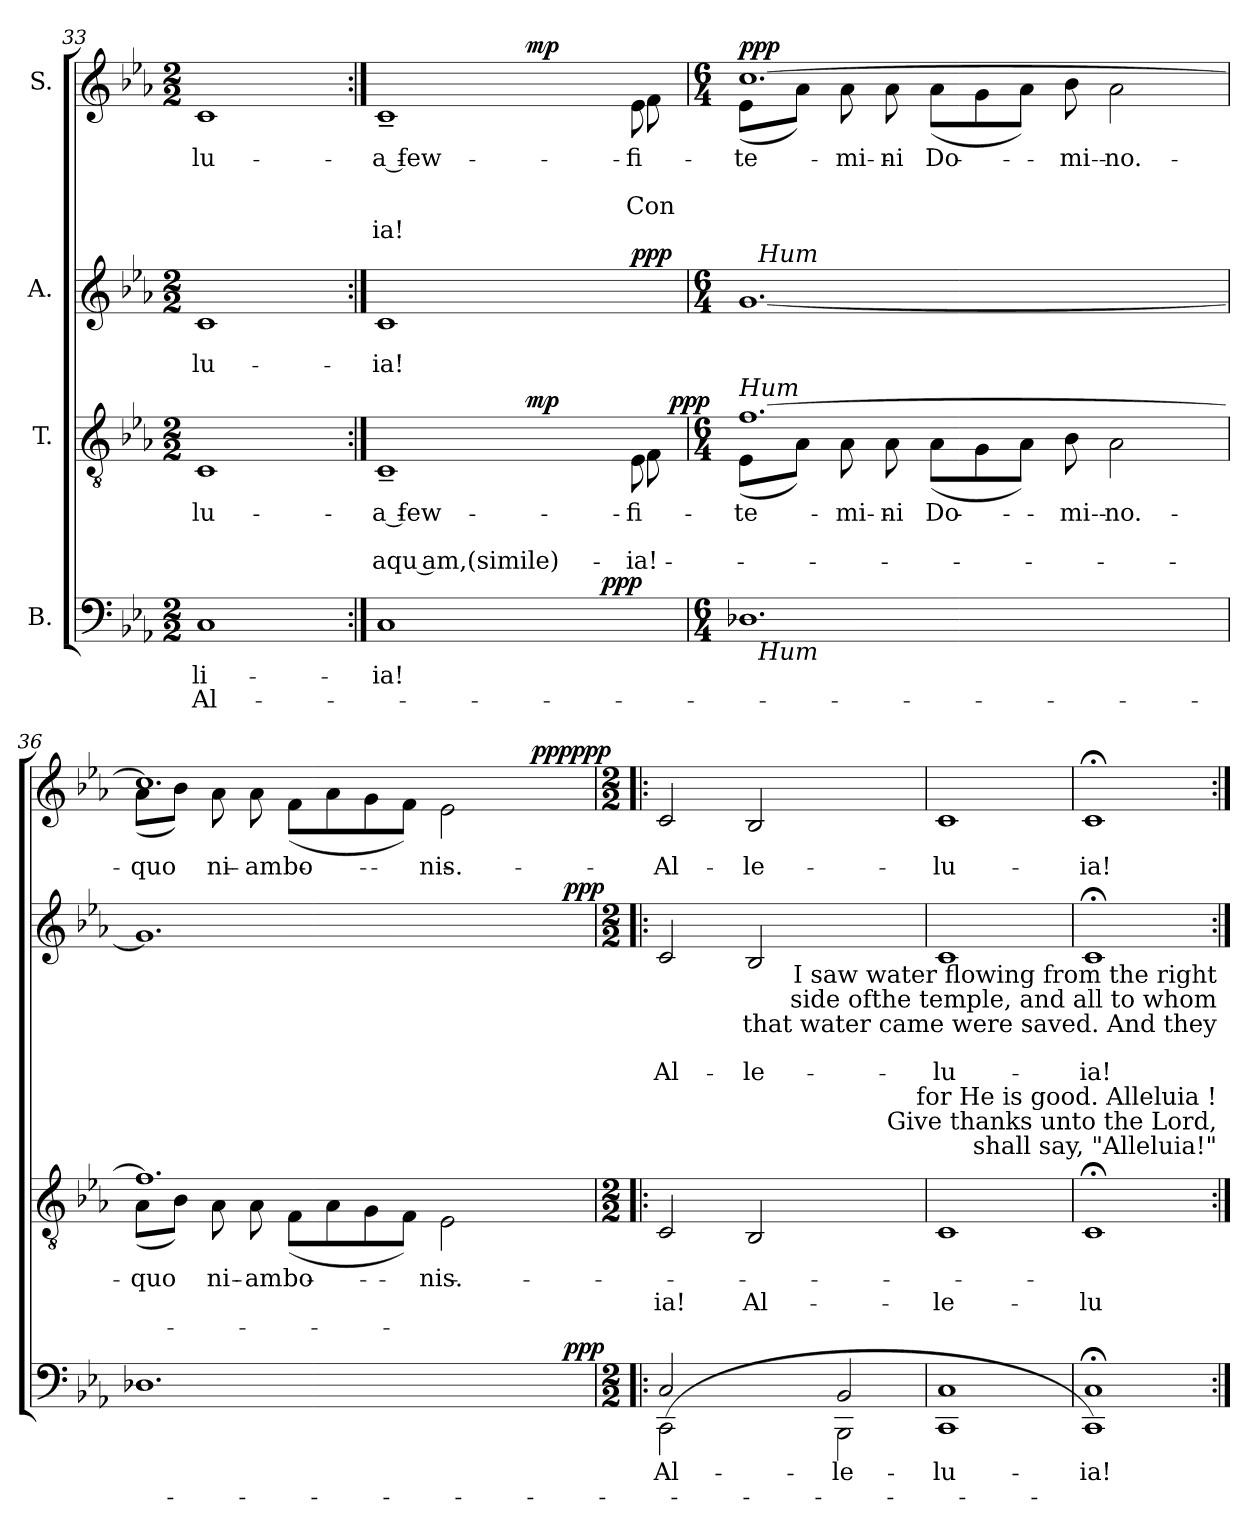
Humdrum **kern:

**kern	**text	**text	**dynam	**kern	**text	**text	**text	**dynam	**kern	**text	**text	**dynam	**kern	**text	**text	**text	**text	**dynam
*part4	*part4	*part4	*part4	*part3	*part3	*part3	*part3	*part3	*part2	*part2	*part2	*part2	*part1	*part1	*part1	*part1	*part1	*part1
*staff4	*staff4	*staff4	*staff4	*staff3	*staff3	*staff3	*staff3	*staff3	*staff2	*staff2	*staff2	*staff2	*staff1	*staff1	*staff1	*staff1	*staff1	*staff1
*I"B.	*	*	*	*I"T.	*	*	*	*	*I"A.	*	*	*	*I"S.	*	*	*	*	*
*clefF4	*	*	*	*clefGv2	*	*	*	*	*clefG2	*	*	*	*clefG2	*	*	*	*	*
*k[b-e-a-]	*	*	*	*k[b-e-a-]	*	*	*	*	*k[b-e-a-]	*	*	*	*k[b-e-a-]	*	*	*	*	*
*E-:	*	*	*	*E-:	*	*	*	*	*E-:	*	*	*	*E-:	*	*	*	*	*
*M2/2	*	*	*	*M2/2	*	*	*	*	*M2/2	*	*	*	*M2/2	*	*	*	*	*
=33	=33	=33	=33	=33	=33	=33	=33	=33	=33	=33	=33	=33	=33	=33	=33	=33	=33	=33
!	!LO:LY:b:rj	!LO:LY:b:rj	!	!	!LO:LY:b	!	!	!	!	!	!LO:LY:b	!	!	!LO:LY:b	!	!	!	!
1C	-li-	Al-	.	1C	-lu-	.	.	.	1c	.	-lu-	.	1c	-lu-	.	.	.	.
=34:|!	=34:|!	=34:|!	=34:|!	=34:|!	=34:|!	=34:|!	=34:|!	=34:|!	=34:|!	=34:|!	=34:|!	=34:|!	=34:|!	=34:|!	=34:|!	=34:|!	=34:|!	=34:|!
!	!LO:LY:b	!	!	!	!LO:LY:b	!	!LO:LY:b	!	!	!	!LO:LY:b	!	!	!LO:LY:b	!	!	!LO:LY:b	!
*^	*	*	*	*^	*	*	*	*	*^	*	*	*	*^	*	*	*	*	*
*	*	*	*	*	*	*^	*	*	*	*	*	*	*	*	*	*	*^	*	*	*	*	*
*	*	*	*	*	*	*	*^	*	*	*	*	*	*	*	*	*	*	*	*^	*	*	*	*	*
1C	2ryy	-ia!	.	.	2ryy	1C~<	2..ryy	2..ryy	-a few	.	-aqu am,(simile)-	.	1c	2..ryy	.	-ia!	.	2ryy	1c~<	2..ryy	2..ryy	-a few	.	.	ia!	.
.	4ryy	.	.	.	8ryy	.	.	.	.	.	.	.	.	.	.	.	.	8ryy	.	.	.	.	.	.	.	.
!	!	!	!	!	!	!	!	!	!	!	!	!LO:DY:a	!	!	!	!	!	!	!	!	!	!	!	!	!	!LO:DY:a
.	.	.	.	.	4ryy	.	.	.	.	.	.	mp	.	.	.	.	.	4.ryy	.	.	.	.	.	.	.	mp
.	16ryy	.	.	.	.	.	.	.	.	.	.	.	.	.	.	.	.	.	.	.	.	.	.	.	.	.
!	!	!	!	!LO:DY:b	!	!	!	!	!	!	!	!	!	!	!	!	!	!	!	!	!	!	!	!	!	!
.	8.ryy	.	.	ppp	.	.	.	.	.	.	.	.	.	.	.	.	.	.	.	.	.	.	.	.	.	.
!	!	!	!	!	!	!	!	!	!LO:LY:b:rj	!	!LO:LY:b:rj	!	!	!	!	!	!	!	!	!	!	!	!	!	!	!
!	!	!	!	!	!	!	!	!	!LO:LY:b:rj	!	!	!	!	!	!	!	!	!	!	!	!	!LO:LY:b:rj	!	!LO:LY:b:rj	!	!
!	!	!	!	!	!	!	!	!	!	!	!	!	!	!	!	!	!LO:DY:a	!	!	!	!	!LO:LY:b:rj	!	!	!	!
.	.	.	.	.	16.ryy	.	8E-\	8F\	fi-	.	-ia!	.	.	8ryy	.	.	ppp	.	.	8e-\	8f\	fi-	.	Con-	.	.
!	!	!	!	!	!	!	!	!	!	!	!	!LO:DY:a	!	!	!	!	!	!	!	!	!	!	!	!	!	!
.	.	.	.	.	32ryy	.	.	.	.	.	.	ppp	.	.	.	.	.	.	.	.	.	.	.	.	.	.
*	*	*	*	*	*v	*v	*v	*v	*	*	*	*	*	*	*	*	*	*v	*v	*v	*v	*	*	*	*	*
=35	=35	=35	=35	=35	=35	=35	=35	=35	=35	=35	=35	=35	=35	=35	=35	=35	=35	=35	=35	=35
*M6/4	*	*	*	*	*M6/4	*	*	*	*	*M6/4	*	*	*	*	*M6/4	*	*	*	*	*
*	*	*	*	*	*^	*	*	*	*	*	*	*	*	*	*	*	*	*	*	*
!	!	!	!	!	!LO:TX:a:i:t=Hum	!	!	!	!	!	!	!	!	!	!	!	!	!	!	!	!
!	!	!	!	!	!	!	!LO:LY:b	!	!	!	!	!	!	!	!	!	!LO:LY:b	!	!	!	!LO:DY:a
*	*	*	*	*	*	*	*	*	*	*	*	*	*	*	*	*^	*	*	*	*	*
1.D-X	32ryy	.	.	.	[<1.f	(>8E-\L	-te-	.	.	.	[<1.g	32ryy	.	.	.	[<1.cc	(<8e-\L	-te-	.	.	.	ppp
!	!	!	!	!	!	!	!	!	!	!	!	!LO:TX:a:i:t=Hum	!	!	!	!	!	!	!	!	!	!
!	!LO:TX:b:i:t=Hum	!	!	!	!	!	!	!	!	!	!	!	!	!	!	!	!	!	!	!	!	!
.	1ryy	.	.	.	.	.	.	.	.	.	.	1ryy	.	.	.	.	.	.	.	.	.	.
.	.	.	.	.	.	8A-\J)	.	.	.	.	.	.	.	.	.	.	8a-\J)	.	.	.	.	.
!	!	!	!	!	!	!	!LO:LY:b	!	!	!	!	!	!	!	!	!	!	!LO:LY:b	!	!	!	!
.	.	.	.	.	.	8A-\	-mi-	.	.	.	.	.	.	.	.	.	8a-\	-mi-	.	.	.	.
!	!	!	!	!	!	!	!LO:LY:b	!	!	!	!	!	!	!	!	!	!	!LO:LY:b	!	!	!	!
.	.	.	.	.	.	8A-\	-ni	.	.	.	.	.	.	.	.	.	8a-\	-ni	.	.	.	.
!	!	!	!	!	!	!	!LO:LY:b	!	!	!	!	!	!	!	!	!	!	!LO:LY:b	!	!	!	!
.	.	.	.	.	.	(>8A-\L	Do-	.	.	.	.	.	.	.	.	.	(>8a-\L	Do-	.	.	.	.
.	.	.	.	.	.	8G\	.	.	.	.	.	.	.	.	.	.	8g\	.	.	.	.	.
.	.	.	.	.	.	8A-\J)	.	.	.	.	.	.	.	.	.	.	8a-\J)	.	.	.	.	.
!	!	!	!	!	!	!	!LO:LY:b	!	!	!	!	!	!	!	!	!	!	!LO:LY:b	!	!	!	!
.	.	.	.	.	.	8B-\	-mi-	.	.	.	.	.	.	.	.	.	8b-\	-mi-	.	.	.	.
!	!	!	!	!	!	!	!LO:LY:b	!	!	!	!	!	!	!	!	!	!	!LO:LY:b	!	!	!	!
.	.	.	.	.	.	2A-\	-no.	.	.	.	.	.	.	.	.	.	2a-\	-no.	.	.	.	.
.	4...ryy	.	.	.	.	.	.	.	.	.	.	4...ryy	.	.	.	.	.	.	.	.	.	.
!!LO:LB:g=z
=36	=36	=36	=36	=36	=36	=36	=36	=36	=36	=36	=36	=36	=36	=36	=36	=36	=36	=36	=36	=36	=36	=36
!	!	!	!	!	!	!	!LO:LY:b	!	!	!	!	!	!	!	!	!	!	!LO:LY:b	!	!	!	!
*	*	*	*	*	*	*	*	*	*	*	*	*	*	*	*	*	*^	*	*	*	*	*
1.D-X	1ryy	.	.	.	1.f]	(<8A-\L	quo-	.	.	.	1.g]	1ryy	.	.	.	1.cc]	(<8a-\L	1ryy	quo-	.	.	.	.
.	.	.	.	.	.	8B-\J)	.	.	.	.	.	.	.	.	.	.	8b-\J)	.	.	.	.	.	.
!	!	!	!	!	!	!	!LO:LY:b	!	!	!	!	!	!	!	!	!	!	!	!LO:LY:b	!	!	!	!
.	.	.	.	.	.	8A-\	-ni-	.	.	.	.	.	.	.	.	.	8a-\	.	-ni-	.	.	.	.
!	!	!	!	!	!	!	!LO:LY:b:rj	!	!	!	!	!	!	!	!	!	!	!	!LO:LY:b:rj	!	!	!	!
.	.	.	.	.	.	8A-\	-am	.	.	.	.	.	.	.	.	.	8a-\	.	-am	.	.	.	.
!	!	!	!	!	!	!	!LO:LY:b	!	!	!	!	!	!	!	!	!	!	!	!LO:LY:b	!	!	!	!
.	.	.	.	.	.	(>8F\L	bo-	.	.	.	.	.	.	.	.	.	(>8f\L	.	bo-	.	.	.	.
.	.	.	.	.	.	8A-\	.	.	.	.	.	.	.	.	.	.	8a-\	.	.	.	.	.	.
.	.	.	.	.	.	8G\	.	.	.	.	.	.	.	.	.	.	8g\	.	.	.	.	.	.
.	.	.	.	.	.	8F\J)	.	.	.	.	.	.	.	.	.	.	8f\J)	.	.	.	.	.	.
!	!	!	!	!	!	!	!LO:LY:b	!	!	!	!	!	!	!	!	!	!	!	!LO:LY:b	!	!	!	!
.	4..ryy	.	.	.	.	2E-\	-nis.	.	.	.	.	4..ryy	.	.	.	.	2e-\	4ryy	-nis.	.	.	.	.
.	.	.	.	.	.	.	.	.	.	.	.	.	.	.	.	.	.	16.ryy	.	.	.	.	.
!	!	!	!	!	!	!	!	!	!	!	!	!	!	!	!	!	!	!	!	!	!	!	!LO:DY:a
!	!	!	!	!	!	!	!	!	!	!	!	!	!	!	!	!	!	!	!	!	!	!	!LO:DY:n=1:b
.	.	.	.	.	.	.	.	.	.	.	.	.	.	.	.	.	.	8ryy	.	.	.	.	ppp ppp
!	!	!	!	!LO:DY:a	!	!	!	!	!	!	!	!	!	!	!LO:DY:b	!	!	!	!	!	!	!	!
.	16ryy	.	.	ppp	.	.	.	.	.	.	.	16ryy	.	.	ppp	.	.	.	.	.	.	.	.
.	.	.	.	.	.	.	.	.	.	.	.	.	.	.	.	.	.	32ryy	.	.	.	.	.
*	*	*	*	*	*v	*v	*	*	*	*	*	*	*	*	*	*v	*v	*v	*	*	*	*	*
*	*	*	*	*	*	*	*	*	*	*v	*v	*	*	*	*	*	*	*	*	*
=37!|:	=37!|:	=37!|:	=37!|:	=37!|:	=37!|:	=37!|:	=37!|:	=37!|:	=37!|:	=37!|:	=37!|:	=37!|:	=37!|:	=37!|:	=37!|:	=37!|:	=37!|:	=37!|:	=37!|:
*M2/2	*	*	*	*	*M2/2	*	*	*	*	*M2/2	*	*	*	*M2/2	*	*	*	*	*
*	*	*	*	*	*^	*	*	*	*	*^	*	*	*	*^	*	*	*	*	*
*	*	*	*	*	*	*	*	*	*	*	*	*	*	*	*	*	*^	*	*	*	*	*
!	!	!LO:LY:b	!	!	!	!	!	!LO:LY:b	!	!	!	!	!	!LO:LY:b	!	!	!	!	!LO:LY:b	!	!	!	!
*	*	*	*	*	*v	*v	*	*	*	*	*	*	*	*	*	*v	*v	*v	*	*	*	*	*
*	*	*	*	*	*	*	*	*	*	*v	*v	*	*	*	*	*	*	*	*	*
2C/	(<2CC\	Al-	.	.	2C/	.	-ia!	.	.	2c/	.	Al-	.	2c/	Al-	.	.	.	.
!	!	!	!	!	!	!	!LO:LY:b	!	!	!	!	!LO:LY:b	!	!	!LO:LY:b	!	!	!	!
2ryy	2ryy	.	.	.	2BB-/	.	Al-	.	.	2B-/	.	-le-	.	2B-/	-le-	.	.	.	.
!	!	!LO:LY:b	!	!	!	!	!	!	!	!	!	!	!	!	!	!	!	!	!
2BBB-\	2BB-/	-le-	.	.	2ryy	.	.	.	.	2ryy	.	.	.	2ryy	.	.	.	.	.
=38	=38	=38	=38	=38	=38	=38	=38	=38	=38	=38	=38	=38	=38	=38	=38	=38	=38	=38	=38
!	!	!LO:LY:b	!	!	!	!	!LO:LY:b	!	!	!	!	!LO:LY:b	!	!	!LO:LY:b	!	!	!	!
1C	1CC	-lu-	.	.	1C	.	-le-	.	.	1c	.	-lu-	.	1c	-lu-	.	.	.	.
=39	=39	=39	=39	=39	=39	=39	=39	=39	=39	=39	=39	=39	=39	=39	=39	=39	=39	=39	=39
!	!	!LO:LY:b	!	!	!	!	!LO:LY:b	!	!	!	!	!LO:LY:b	!	!	!LO:LY:b	!	!	!	!
1C;<	1CC)	-ia!	.	.	1C;	.	-lu-	.	.	1c;	.	-ia!	.	1c;	-ia!	.	.	.	.
!	!	!	!	!	!	!	!	!	!	!LO:TX:b:t=I saw water flowing from the right	!	!	!	!	!	!	!	!	!
!	!	!	!	!	!	!	!	!	!	!LO:TX:b:t=side ofthe temple, and all to whom	!	!	!	!	!	!	!	!	!
!	!	!	!	!	!	!	!	!	!	!LO:TX:b:t=that water came were saved. And they	!	!	!	!	!	!	!	!	!
!	!	!	!	!	!LO:TX:a:t=shall say, "Alleluia!"	!	!	!	!	!	!	!	!	!	!	!	!	!	!
!	!	!	!	!	!LO:TX:a:t=Give thanks unto the Lord,	!	!	!	!	!	!	!	!	!	!	!	!	!	!
!	!	!	!	!	!LO:TX:a:t=for He is good. Alleluia !	!	!	!	!	!	!	!	!	!	!	!	!	!	!
*v	*v	*	*	*	*	*	*	*	*	*	*	*	*	*	*	*	*	*	*
=:|!	=:|!	=:|!	=:|!	=:|!	=:|!	=:|!	=:|!	=:|!	=:|!	=:|!	=:|!	=:|!	=:|!	=:|!	=:|!	=:|!	=:|!	=:|!
*-	*-	*-	*-	*-	*-	*-	*-	*-	*-	*-	*-	*-	*-	*-	*-	*-	*-	*-
